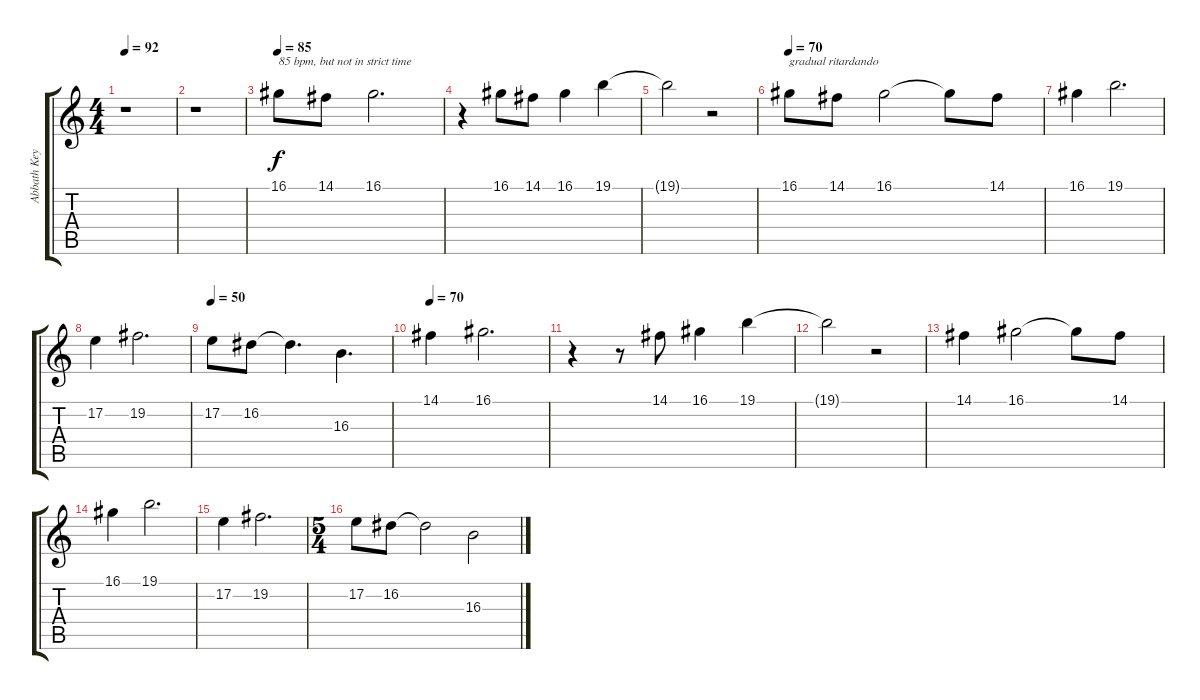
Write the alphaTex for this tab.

\track ("Abbath Keybord" "Abbath Key") {instrument stringensemble2}
\staff {score tabs}
\tuning (E4 B3 G3 D3 A2 E2) {hide}
\ts (4 4)
\tempo 92
\clef g2
\ks c
r.1{dy f} |
r.1 |
\tempo 85
16.1.8{txt "85 bpm, but not in strict time"} 14.1.8 16.1.2{d} |
r.4 16.1.8 14.1.8 16.1.4 19.1.4 |
19.1{t}.2 r.2 |
\tempo 70
16.1.8{txt "gradual ritardando"} 14.1.8 16.1.2 16.1{t}.8 14.1.8 |
16.1.4 19.1.2{d} |
17.2.4 19.2.2{d} |
\tempo 50
17.2.8 16.2.8 16.2{t}.4{d} 16.3.4{d} |
\tempo 70
14.1.4 16.1.2{d} |
r.4 r.8 14.1.8 16.1.4 19.1.4 |
19.1{t}.2 r.2 |
14.1.4 16.1.2 16.1{t}.8 14.1.8 |
16.1.4 19.1.2{d} |
17.2.4 19.2.2{d} |
\ts (5 4)
17.2.8 16.2.8 16.2{t}.2 16.3.2
